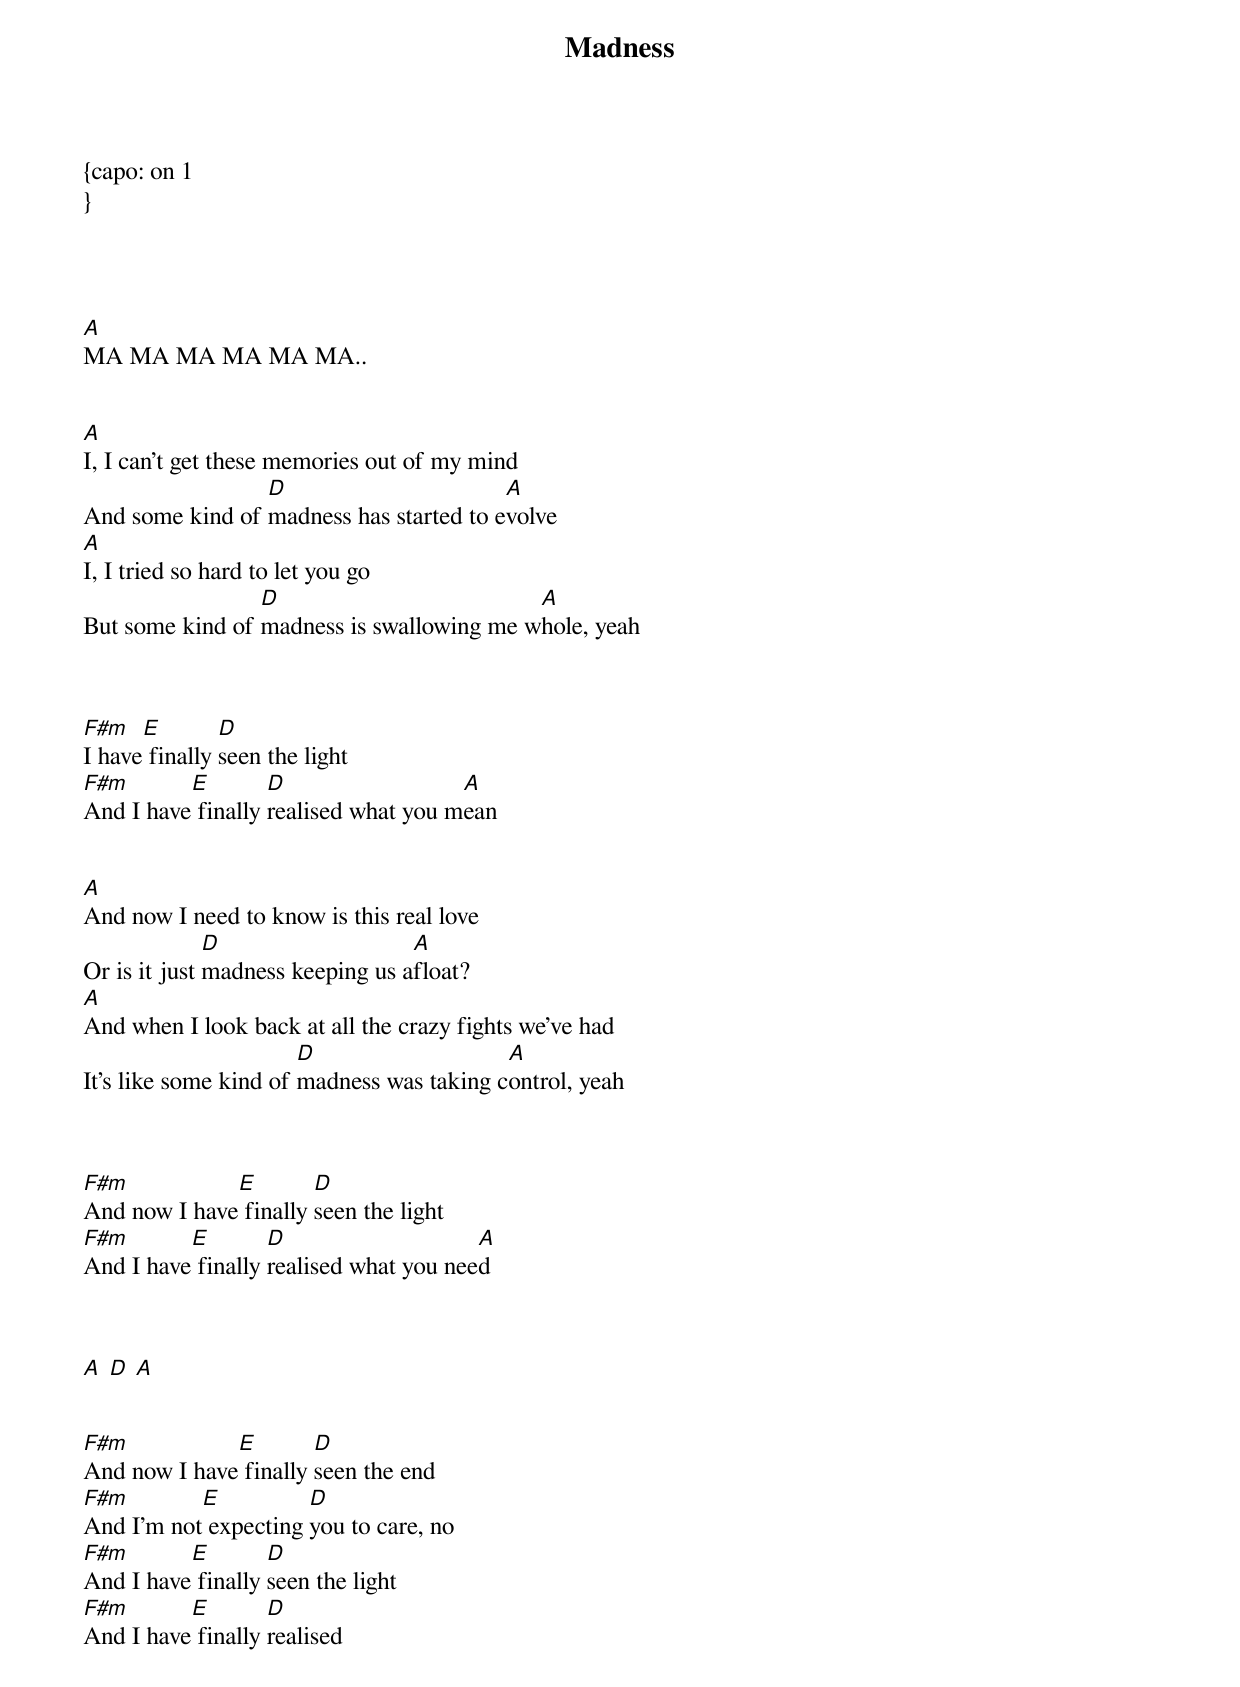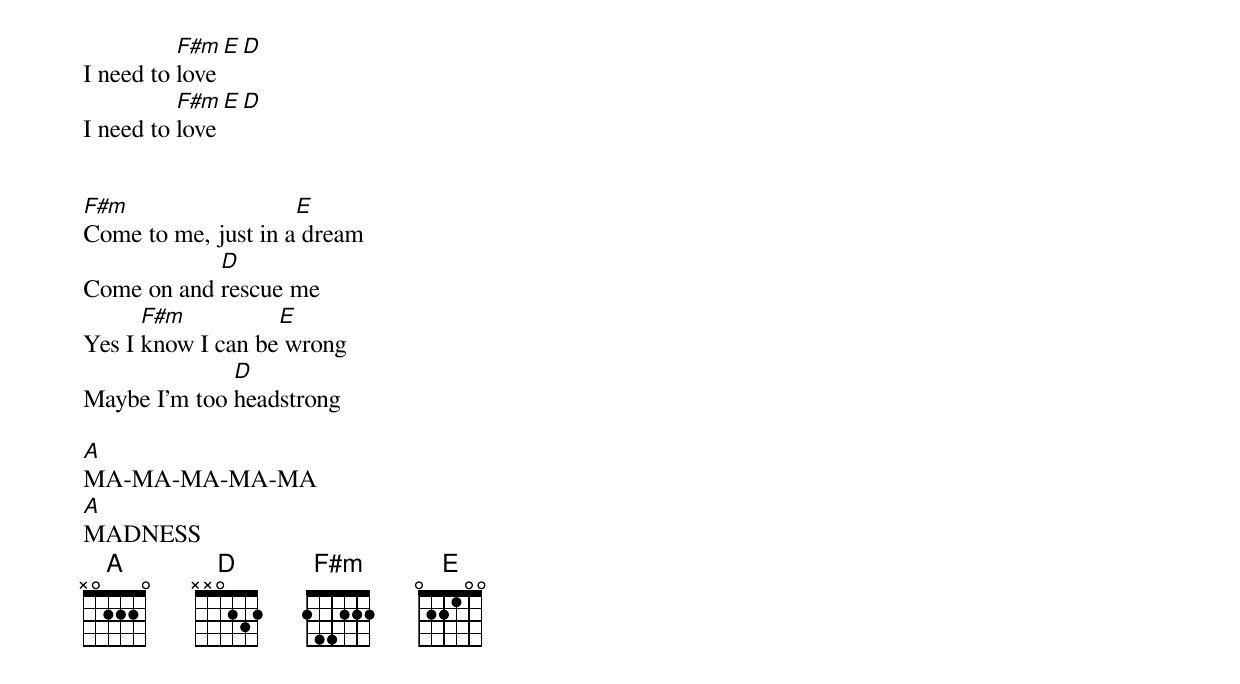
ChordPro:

{title: Madness}

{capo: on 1
}



{start_of_verse}
{end_of_verse}

[A]MA MA MA MA MA MA..

{start_of_verse}
{end_of_verse}

[A]I, I can't get these memories out of my mind
And some kind of [D]madness has started to e[A]volve
[A]I, I tried so hard to let you go
But some kind of [D]madness is swallowing me w[A]hole, yeah



[F#m]I have[E] finally [D]seen the light
[F#m]And I have[E] finally [D]realised what you m[A]ean

{start_of_verse}
{end_of_verse}

[A]And now I need to know is this real love
Or is it just [D]madness keeping us a[A]float?
[A]And when I look back at all the crazy fights we've had
It's like some kind of [D]madness was taking c[A]ontrol, yeah



[F#m]And now I have[E] finally [D]seen the light
[F#m]And I have[E] finally [D]realised what you nee[A]d



[A] [D] [A]

{start_of_verse}
{end_of_verse}

[F#m]And now I have[E] finally [D]seen the end
[F#m]And I'm not[E] expecting [D]you to care, no
[F#m]And I have[E] finally [D]seen the light
[F#m]And I have[E] finally [D]realised
I need to [F#m]love [E][D]
I need to [F#m]love [E][D]

{start_of_verse}
{end_of_verse}

[F#m]Come to me, just in a[E] dream
Come on and [D]rescue me
Yes I [F#m]know I can be[E] wrong
Maybe I'm too [D]headstrong

[A]MA-MA-MA-MA-MA
[A]MADNESS
